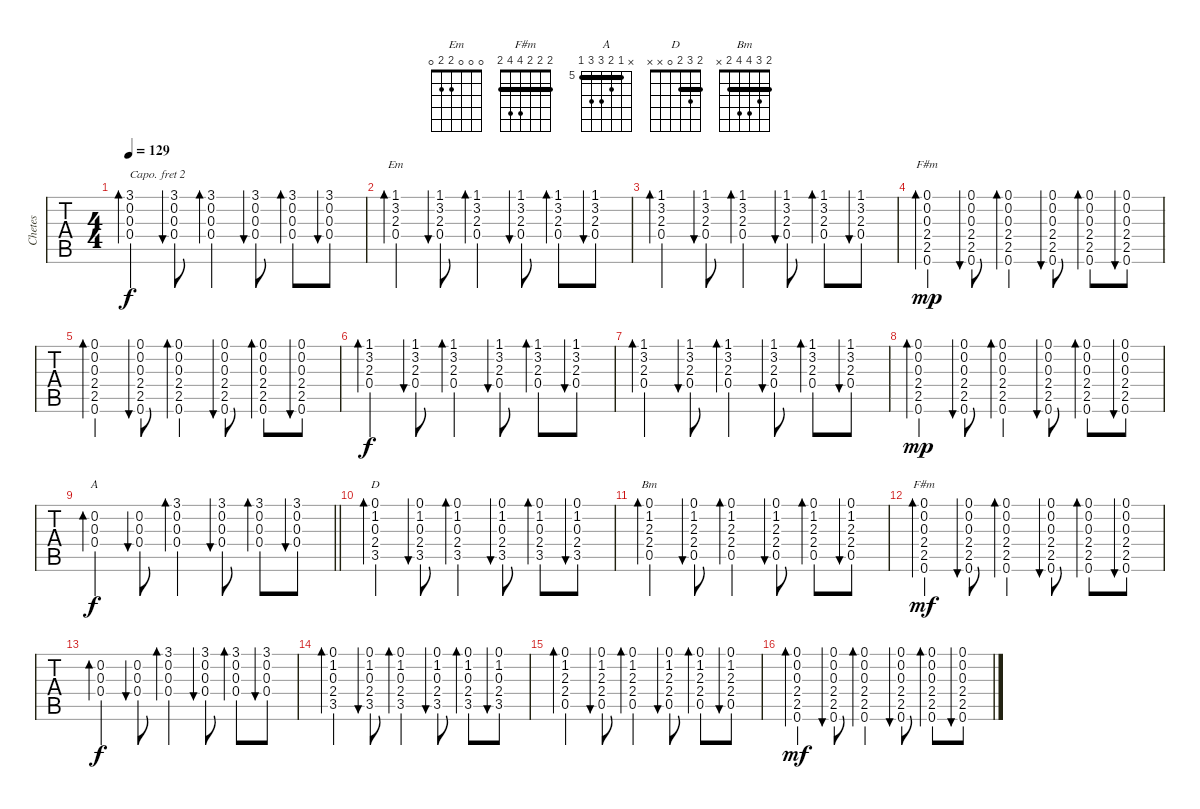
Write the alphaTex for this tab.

\track ("Chetes" "Chetes") {instrument acousticguitarsteel}
\staff {tabs}
\capo 2
\tuning (E4 B3 G3 D3 A2 E2) {hide}
\chord ("Em" 0 0 0 2 2 0)
\chord ("F#m" 2 2 2 4 0 2) {barre 2}
\chord ("A" x 5 6 7 7 5) {firstfret 5 barre 5}
\chord ("D" 2 3 2 0 x x) {barre 2}
\chord ("Bm" 2 3 4 4 2 x) {barre 2}
\chord ("F#m" 2 2 2 4 4 2) {barre 2}
\ts (4 4)
\tempo 129
\clef g2
\ks d
(3.1 0.2 0.3 0.4).4{bd 60 dy f} (3.1 0.2 0.3 0.4).8{bu 30} (3.1 0.2 0.3 0.4).4{bd 30} (3.1 0.2 0.3 0.4).8{bu 30} (3.1 0.2 0.3 0.4).8{bd 30} (3.1 0.2 0.3 0.4).8{bu 30} |
(1.1 3.2 2.3 0.4).4{bd 60 ch "Em"} (1.1 3.2 2.3 0.4).8{bu 30} (1.1 3.2 2.3 0.4).4{bd 30} (1.1 3.2 2.3 0.4).8{bu 30} (1.1 3.2 2.3 0.4).8{bd 30} (1.1 3.2 2.3 0.4).8{bu 30} |
(1.1 3.2 2.3 0.4).4{bd 60} (1.1 3.2 2.3 0.4).8{bu 30} (1.1 3.2 2.3 0.4).4{bd 30} (1.1 3.2 2.3 0.4).8{bu 30} (1.1 3.2 2.3 0.4).8{bd 30} (1.1 3.2 2.3 0.4).8{bu 30} |
(0.1 0.2 0.3 2.4 2.5 0.6).4{bd 60 ch "F#m" dy mp} (0.1 0.2 0.3 2.4 2.5 0.6).8{bu 30} (0.1 0.2 0.3 2.4 2.5 0.6).4{bd 30} (0.1 0.2 0.3 2.4 2.5 0.6).8{bu 30} (0.1 0.2 0.3 2.4 2.5 0.6).8{bd 30} (0.1 0.2 0.3 2.4 2.5 0.6).8{bu 30} |
(0.1 0.2 0.3 2.4 2.5 0.6).4{bd 60} (0.1 0.2 0.3 2.4 2.5 0.6).8{bu 30} (0.1 0.2 0.3 2.4 2.5 0.6).4{bd 30} (0.1 0.2 0.3 2.4 2.5 0.6).8{bu 30} (0.1 0.2 0.3 2.4 2.5 0.6).8{bd 30} (0.1 0.2 0.3 2.4 2.5 0.6).8{bu 30} |
(1.1 3.2 2.3 0.4).4{bd 60 dy f} (1.1 3.2 2.3 0.4).8{bu 30} (1.1 3.2 2.3 0.4).4{bd 30} (1.1 3.2 2.3 0.4).8{bu 30} (1.1 3.2 2.3 0.4).8{bd 30} (1.1 3.2 2.3 0.4).8{bu 30} |
(1.1 3.2 2.3 0.4).4{bd 60} (1.1 3.2 2.3 0.4).8{bu 30} (1.1 3.2 2.3 0.4).4{bd 30} (1.1 3.2 2.3 0.4).8{bu 30} (1.1 3.2 2.3 0.4).8{bd 30} (1.1 3.2 2.3 0.4).8{bu 30} |
(0.1 0.2 0.3 2.4 2.5 0.6).4{bd 60 dy mp} (0.1 0.2 0.3 2.4 2.5 0.6).8{bu 30} (0.1 0.2 0.3 2.4 2.5 0.6).4{bd 30} (0.1 0.2 0.3 2.4 2.5 0.6).8{bu 30} (0.1 0.2 0.3 2.4 2.5 0.6).8{bd 30} (0.1 0.2 0.3 2.4 2.5 0.6).8{bu 30} |
\barLineRight lightlight
(0.2 0.3 0.4).4{bd 30 ch "A" dy f} (0.2 0.3 0.4).8{bu 30} (3.1 0.2 0.3 0.4).4{bd 30} (3.1 0.2 0.3 0.4).8{bu 60} (3.1 0.2 0.3 0.4).8{bd 30} (3.1 0.2 0.3 0.4).8{bu 60} |
(0.1 1.2 0.3 2.4 3.5).4{bd 30 ch "D" volume 11} (0.1 1.2 0.3 2.4 3.5).8{bu 60} (0.1 1.2 0.3 2.4 3.5).4{bd 60} (0.1 1.2 0.3 2.4 3.5).8{bu 30} (0.1 1.2 0.3 2.4 3.5).8{bd 30} (0.1 1.2 0.3 2.4 3.5).8{bu 60} |
(0.1 1.2 2.3 2.4 0.5).4{bd 30 ch "Bm"} (0.1 1.2 2.3 2.4 0.5).8{bu 30} (0.1 1.2 2.3 2.4 0.5).4{bd 30} (0.1 1.2 2.3 2.4 0.5).8{bu 30} (0.1 1.2 2.3 2.4 0.5).8{bd 30} (0.1 1.2 2.3 2.4 0.5).8{bu 30} |
(0.1 0.2 0.3 2.4 2.5 0.6).4{bd 30 ch "F#m" dy mf} (0.1 0.2 0.3 2.4 2.5 0.6).8{bu 30} (0.1 0.2 0.3 2.4 2.5 0.6).4{bd 30} (0.1 0.2 0.3 2.4 2.5 0.6).8{bu 30} (0.1 0.2 0.3 2.4 2.5 0.6).8{bd 30} (0.1 0.2 0.3 2.4 2.5 0.6).8{bu 30} |
(0.2 0.3 0.4).4{bd 30 dy f} (0.2 0.3 0.4).8{bu 30} (3.1 0.2 0.3 0.4).4{bd 30} (3.1 0.2 0.3 0.4).8{bu 60} (3.1 0.2 0.3 0.4).8{bd 30} (3.1 0.2 0.3 0.4).8{bu 60} |
(0.1 1.2 0.3 2.4 3.5).4{bd 30} (0.1 1.2 0.3 2.4 3.5).8{bu 60} (0.1 1.2 0.3 2.4 3.5).4{bd 60} (0.1 1.2 0.3 2.4 3.5).8{bu 30} (0.1 1.2 0.3 2.4 3.5).8{bd 30} (0.1 1.2 0.3 2.4 3.5).8{bu 60} |
(0.1 1.2 2.3 2.4 0.5).4{bd 30} (0.1 1.2 2.3 2.4 0.5).8{bu 30} (0.1 1.2 2.3 2.4 0.5).4{bd 30} (0.1 1.2 2.3 2.4 0.5).8{bu 30} (0.1 1.2 2.3 2.4 0.5).8{bd 30} (0.1 1.2 2.3 2.4 0.5).8{bu 30} |
(0.1 0.2 0.3 2.4 2.5 0.6).4{bd 30 dy mf} (0.1 0.2 0.3 2.4 2.5 0.6).8{bu 30} (0.1 0.2 0.3 2.4 2.5 0.6).4{bd 30} (0.1 0.2 0.3 2.4 2.5 0.6).8{bu 30} (0.1 0.2 0.3 2.4 2.5 0.6).8{bd 30} (0.1 0.2 0.3 2.4 2.5 0.6).8{bu 30}
